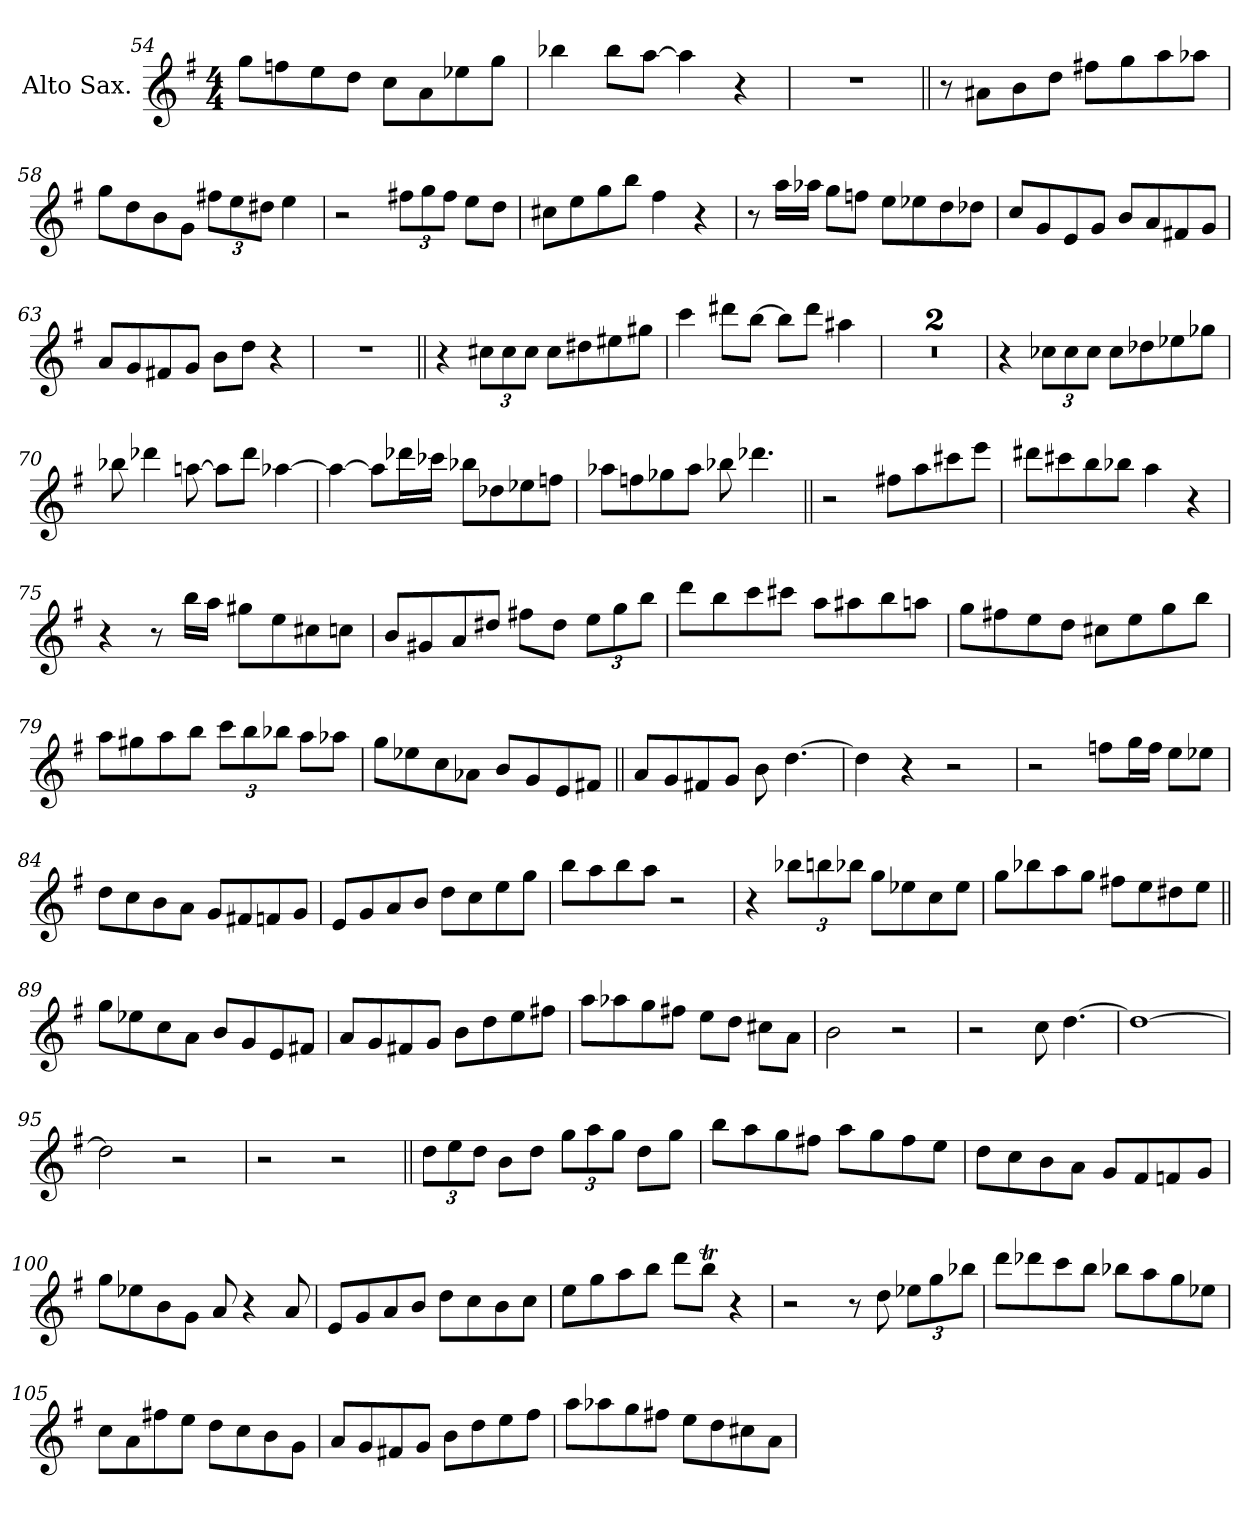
**kern
*part1
*staff1
*I"Alto Sax.
*I'Sax
*clefG2
*ITrd5c9
*k[b-e-]
*B-:
*M4/4
=54
8b-\L
8a-X\
8g\
8f\J
8e-\L
8c\
8g-X\
8b-\J
=55
4dd-X\
8dd-\L
[8cc\J
4cc\]
4r
=56
1r
!!LO:LB:g=z
=57||
8r
8c#X\L
8d\
8f\J
8an\L
8b-\
8cc\
8cc-X\J
=58
8b-\L
8f\
8d\
8B-\J
12an\L
12g\
12f#X\J
4g\
=59
2r
12an\L
12b-\
12a\J
8g\L
8f\J
=60
8en\L
8g\
8b-\
8dd\J
4a\
4r
!!LO:LB:g=z
=61
8r
16cc\LL
16cc-X\JJ
8b-\L
8a-X\J
8g\L
8g-X\
8f\
8f-X\J
=62
8e-/L
8B-/
8G/
8B-/J
8d/L
8c/
8An/
8B-/J
=63
8c/L
8B-/
8An/
8B-/J
8d\L
8f\J
4r
=64
1r
!!LO:LB:g=z
=65||
4r
12en\L
12e\
12e\J
8e\L
8f#X\
8g#X\
8bn\J
=66
4ee-i\
8ff#X\L
[8dd\J
8dd\L]
8ff#\J
4cc#X\
=67
1r
=68
1r
!!LO:PB:g=z
=69
4r
12e--X\L
12e--\
12e--\J
8e--\L
8f-X\
8g-X\
8b--X\J
=70
8dd-X\
4ff-X\
[8ccn\
8cc\L]
8ff-\J
[4cc-X\
=71
4cc-\_
8cc-\L]
16ff-X\L
16ee--X\JJ
8dd-X\L
8f-X\
8g-X\
8a-X\J
=72
8cc-X\L
8a-X\
8b--X\
8cc-\J
8dd-X\
4.ff-X\
!!LO:LB:g=z
=73||
2r
8an\L
8cc\
8een\
8gg\J
=74
8ff#X\L
8een\
8dd\
8dd-X\J
4cc\
4r
=75
4r
8r
16dd\LL
16cc\JJ
8bn\L
8g\
8en\
8e-X\J
=76
8d/L
8Bn/
8c/
8f#X/J
8an\L
8f#\J
12g\L
12b-\
12dd\J
!!LO:LB:g=z
=77
8ff\L
8dd\
8ee-\
8een\J
8cc\L
8cc#X\
8dd\
8ccn\J
=78
8b-\L
8an\
8g\
8f\J
8en\L
8g\
8b-\
8dd\J
=79
8cc\L
8bn\
8cc\
8dd\J
12ee-\L
12dd\
12dd-X\J
8cc\L
8cc-X\J
=80
8b-\L
8g-X\
8e-\
8c-X\J
8d/L
8B-/
8G/
8An/J
!!LO:LB:g=z
=81||
8c/L
8B-/
8An/
8B-/J
8d\
[4.f\
=82
4f\]
4r
2r
=83
2r
8a-X\L
16b-\L
16a-\JJ
8g\L
8g-X\J
=84
8f\L
8e-\
8d\
8c\J
8B-/L
8An/
8A-X/
8B-/J
!!LO:LB:g=z
=85
8G/L
8B-/
8c/
8d/J
8f\L
8e-\
8g\
8b-\J
=86
8dd\L
8cc\
8dd\
8cc\J
2r
=87
4r
12dd-X\L
12ddn\
12dd-X\J
8b-\L
8g-X\
8e-\
8g-\J
=88
8b-\L
8dd-X\
8cc\
8b-\J
8an\L
8g\
8f#X\
8g\J
!!LO:LB:g=z
=89||
8b-\L
8g-X\
8e-\
8c\J
8d/L
8B-/
8G/
8An/J
=90
8c/L
8B-/
8An/
8B-/J
8d\L
8f\
8g\
8an\J
=91
8cc\L
8cc-X\
8b-\
8an\J
8g\L
8f\J
8en\L
8c\J
=92
2d\
2r
!!LO:LB:g=z
=93
2r
8e-\
[4.f\
=94
1f_
=95
2f\]
2r
=96
2r
2r
!!LO:LB:g=z
=97||
12f\L
12g\
12f\J
8d\L
8f\J
12b-\L
12cc\
12b-\J
8f\L
8b-\J
=98
8dd\L
8cc\
8b-\
8an\J
8cc\L
8b-\
8a\
8g\J
=99
8f\L
8e-\
8d\
8c\J
8B-/L
8A/
8A-X/
8B-/J
=100
8b-\L
8g-X\
8d\
8B-\J
8c/
4r
8c/
!!LO:PB:g=z
=101
8G/L
8B-/
8c/
8d/J
8f\L
8e-\
8d\
8e-\J
=102
8g\L
8b-\
8cc\
8dd\J
8ff\L
8ddt\J
4r
=103
2r
8r
8f\
12g-X\L
12b-\
12dd-X\J
=104
8ff\L
8ff-X\
8ee-\
8dd\J
8dd-X\L
8cc\
8b-\
8g-X\J
!!LO:LB:g=z
=105
8e-\L
8c\
8an\
8g\J
8f\L
8e-\
8d\
8B-\J
=106
8c/L
8B-/
8An/
8B-/J
8d\L
8f\
8g\
8a\J
=107
8cc\L
8cc-X\
8b-\
8an\J
8g\L
8f\
8en\
8c\J
=
*-
